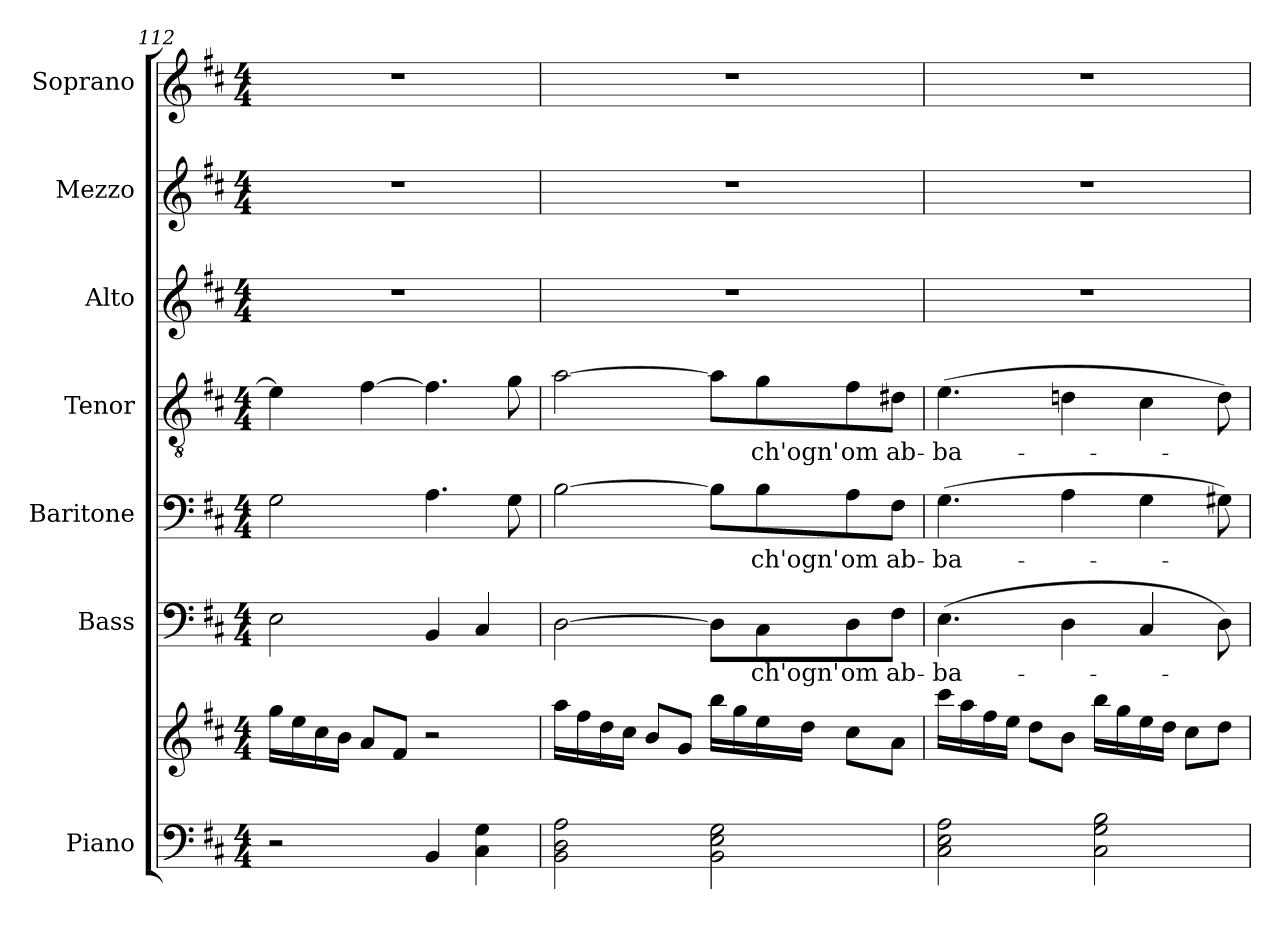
**kern	**kern	**kern	**text	**kern	**text	**kern	**text	**kern	**kern	**kern
*part7	*part7	*part6	*part6	*part5	*part5	*part4	*part4	*part3	*part2	*part1
*staff8	*staff7	*staff6	*staff6	*staff5	*staff5	*staff4	*staff4	*staff3	*staff2	*staff1
*I"Piano	*	*I"Bass	*	*I"Baritone	*	*I"Tenor	*	*I"Alto	*I"Mezzo	*I"Soprano
*I'Pno.	*	*I'B.	*	*I'Bar.	*	*I'T.	*	*I'A.	*I'M.	*I'S.
*clefF4	*clefG2	*clefF4	*	*clefF4	*	*clefGv2	*	*clefG2	*clefG2	*clefG2
*	*	*	*	*	*	*ITrd7c12	*	*	*	*
*k[f#c#]	*k[f#c#]	*k[f#c#]	*	*k[f#c#]	*	*k[f#c#]	*	*k[f#c#]	*k[f#c#]	*k[f#c#]
*D:	*D:	*D:	*	*D:	*	*D:	*	*D:	*D:	*D:
*M4/4	*M4/4	*M4/4	*	*M4/4	*	*M4/4	*	*M4/4	*M4/4	*M4/4
=112	=112	=112	=112	=112	=112	=112	=112	=112	=112	=112
2r	16ggi\LL	2Ei\	.	2Gi\	.	4Ei\]	.	1r	1r	1r
.	16eei\	.	.	.	.	.	.	.	.	.
.	16cc#i\	.	.	.	.	.	.	.	.	.
.	16bi\JJ	.	.	.	.	.	.	.	.	.
.	8ai/L	.	.	.	.	[>4F#i\	.	.	.	.
.	8f#i/J	.	.	.	.	.	.	.	.	.
4BBi/	2r	4BBi/	.	4.Ai\	.	4.F#i\]	.	.	.	.
4C#i\ 4Gi	.	4C#i/	.	.	.	.	.	.	.	.
.	.	.	.	8Gi\	.	8Gi\	.	.	.	.
!!LO:PB:g=z
=113	=113	=113	=113	=113	=113	=113	=113	=113	=113	=113
2BBi\ 2Di 2Ai	16aai\LL	[>2Di\	.	[>2Bi\	.	[>2Ai\	.	1r	1r	1r
.	16ff#i\	.	.	.	.	.	.	.	.	.
.	16ddi\	.	.	.	.	.	.	.	.	.
.	16cc#i\JJ	.	.	.	.	.	.	.	.	.
.	8bi/L	.	.	.	.	.	.	.	.	.
.	8gi/J	.	.	.	.	.	.	.	.	.
2BBi\ 2Ei 2Gi	16bbi\LL	8Di\L]	.	8Bi\L]	.	8Ai\L]	.	.	.	.
.	16ggi\	.	.	.	.	.	.	.	.	.
!	!	!	!LO:LY:b:color=#000000	!	!	!	!	!	!	!
!	!	!	!	!	!LO:LY:b:color=#000000	!	!	!	!	!
!	!	!	!	!	!	!	!LO:LY:b:color=#000000	!	!	!
.	16eei\	8C#i\	ch'ogn'	8Bi\	ch'ogn'	8Gi\	ch'ogn'	.	.	.
.	16ddi\JJ	.	.	.	.	.	.	.	.	.
!	!	!	!LO:LY:b:color=#000000	!	!	!	!	!	!	!
!	!	!	!	!	!LO:LY:b:color=#000000	!	!	!	!	!
!	!	!	!	!	!	!	!LO:LY:b:color=#000000	!	!	!
.	8cc#i\L	8Di\	om	8Ai\	om	8F#i\	om	.	.	.
!	!	!	!LO:LY:b:color=#000000	!	!	!	!	!	!	!
!	!	!	!	!	!LO:LY:b:color=#000000	!	!	!	!	!
!	!	!	!	!	!	!	!LO:LY:b:color=#000000	!	!	!
.	8ai\J	8F#i\J	ab-	8F#i\J	ab-	8D#Xi\J	ab-	.	.	.
=114	=114	=114	=114	=114	=114	=114	=114	=114	=114	=114
!	!	!	!LO:LY:b:color=#000000	!	!	!	!	!	!	!
!	!	!	!	!	!LO:LY:b:color=#000000	!	!	!	!	!
!	!	!	!	!	!	!	!LO:LY:b:color=#000000	!	!	!
2C#i\ 2Ei 2Ai	16ccc#i\LL	(4.Ei\	-ba-	(4.Gi\	-ba-	(4.Ei\	-ba-	1r	1r	1r
.	16aai\	.	.	.	.	.	.	.	.	.
.	16ff#i\	.	.	.	.	.	.	.	.	.
.	16eei\JJ	.	.	.	.	.	.	.	.	.
.	8ddi\L	.	.	.	.	.	.	.	.	.
.	8bi\J	4Di\	.	4Ai\	.	4Dni\	.	.	.	.
2C#i\ 2Gi 2Bi	16bbi\LL	.	.	.	.	.	.	.	.	.
.	16ggi\	.	.	.	.	.	.	.	.	.
.	16eei\	4C#i/	.	4Gi\	.	4C#i\	.	.	.	.
.	16ddi\JJ	.	.	.	.	.	.	.	.	.
.	8cc#i\L	.	.	.	.	.	.	.	.	.
.	8ddi\J	8Di\)	.	8G#Xi\)	.	8Di\)	.	.	.	.
=	=	=	=	=	=	=	=	=	=	=
*-	*-	*-	*-	*-	*-	*-	*-	*-	*-	*-
